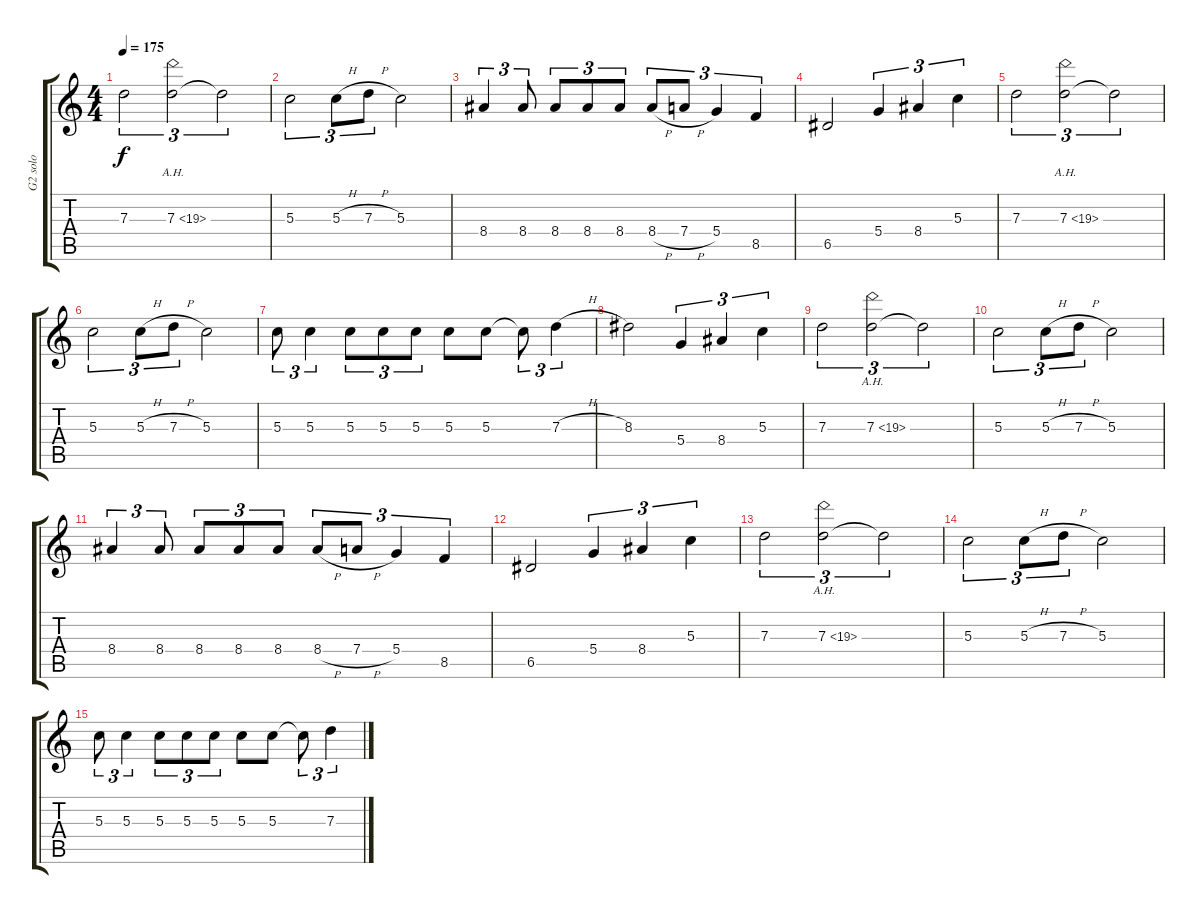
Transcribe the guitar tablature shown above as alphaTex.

\track ("G2 solo" "G2 solo") {instrument overdrivenguitar}
\staff {score tabs}
\tuning (E4 B3 G3 D3 A2 E2) {hide}
\ts (4 4)
\tempo 175
\clef g2
\ks c
7.3.2{tu (3 2) dy f} 7.3{ah 12}.2{tu (3 2)} 7.3{t}.2{tu (3 2)} |
5.3.2{tu (3 2)} 5.3{h}.8{tu (3 2)} 7.3{h}.8{tu (3 2)} 5.3.2 |
8.4.4{tu (3 2)} 8.4.8{tu (3 2)} 8.4.8{tu (3 2)} 8.4.8{tu (3 2)} 8.4.8{tu (3 2)} 8.4{h}.8{tu (3 2)} 7.4{h}.8{tu (3 2)} 5.4.4{tu (3 2)} 8.5.4{tu (3 2)} |
6.5.2 5.4.4{tu (3 2)} 8.4.4{tu (3 2)} 5.3.4{tu (3 2)} |
7.3.2{tu (3 2)} 7.3{ah 12}.2{tu (3 2)} 7.3{t}.2{tu (3 2)} |
5.3.2{tu (3 2)} 5.3{h}.8{tu (3 2)} 7.3{h}.8{tu (3 2)} 5.3.2 |
5.3.8{tu (3 2)} 5.3.4{tu (3 2)} 5.3.8{tu (3 2)} 5.3.8{tu (3 2)} 5.3.8{tu (3 2)} 5.3.8 5.3.8 5.3{t}.8{tu (3 2)} 7.3{h}.4{tu (3 2)} |
8.3.2 5.4.4{tu (3 2)} 8.4.4{tu (3 2)} 5.3.4{tu (3 2)} |
7.3.2{tu (3 2)} 7.3{ah 12}.2{tu (3 2)} 7.3{t}.2{tu (3 2)} |
5.3.2{tu (3 2)} 5.3{h}.8{tu (3 2)} 7.3{h}.8{tu (3 2)} 5.3.2 |
8.4.4{tu (3 2)} 8.4.8{tu (3 2)} 8.4.8{tu (3 2)} 8.4.8{tu (3 2)} 8.4.8{tu (3 2)} 8.4{h}.8{tu (3 2)} 7.4{h}.8{tu (3 2)} 5.4.4{tu (3 2)} 8.5.4{tu (3 2)} |
6.5.2 5.4.4{tu (3 2)} 8.4.4{tu (3 2)} 5.3.4{tu (3 2)} |
7.3.2{tu (3 2)} 7.3{ah 12}.2{tu (3 2)} 7.3{t}.2{tu (3 2)} |
5.3.2{tu (3 2)} 5.3{h}.8{tu (3 2)} 7.3{h}.8{tu (3 2)} 5.3.2 |
5.3.8{tu (3 2)} 5.3.4{tu (3 2)} 5.3.8{tu (3 2)} 5.3.8{tu (3 2)} 5.3.8{tu (3 2)} 5.3.8 5.3.8 5.3{t}.8{tu (3 2)} 7.3.4{tu (3 2)}
